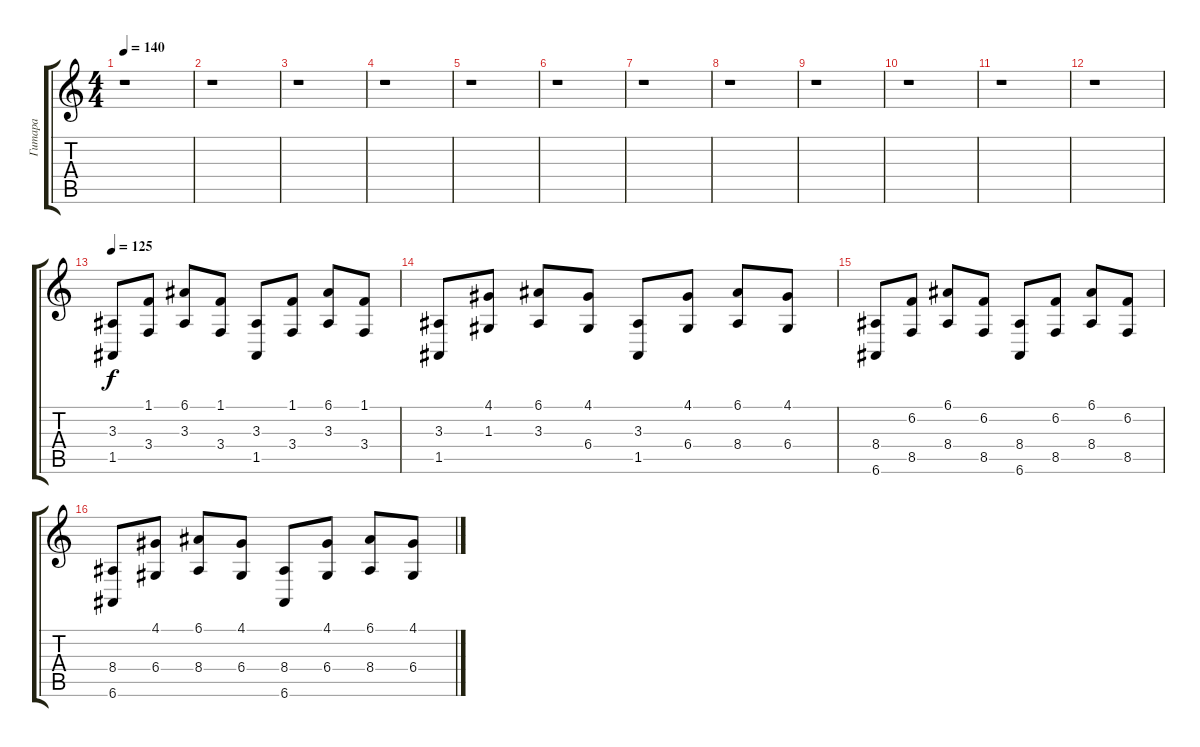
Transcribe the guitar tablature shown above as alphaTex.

\track ("Гитара" "Гитара") {instrument harpsichord}
\staff {score tabs}
\tuning (E4 B3 G3 D3 A2 E2) {hide}
\ts (4 4)
\tempo 140
\clef g2
\ks c
r.1{dy f} |
r.1 |
r.1 |
r.1 |
r.1 |
r.1 |
r.1 |
r.1 |
r.1 |
r.1 |
r.1 |
r.1 |
\tempo 125
(3.3 1.5).8{instrument harpsichord} (1.1 3.4).8 (6.1 3.3).8 (1.1 3.4).8 (3.3 1.5).8 (1.1 3.4).8 (6.1 3.3).8 (1.1 3.4).8 |
(3.3 1.5).8 (4.1 1.3).8 (6.1 3.3).8 (4.1 6.4).8 (3.3 1.5).8 (4.1 6.4).8 (6.1 8.4).8 (4.1 6.4).8 |
(8.4 6.6).8{instrument harpsichord} (6.2 8.5).8 (6.1 8.4).8 (6.2 8.5).8 (8.4 6.6).8 (6.2 8.5).8 (6.1 8.4).8 (6.2 8.5).8 |
(8.4 6.6).8 (4.1 6.4).8 (6.1 8.4).8 (4.1 6.4).8 (8.4 6.6).8 (4.1 6.4).8 (6.1 8.4).8 (4.1 6.4).8
